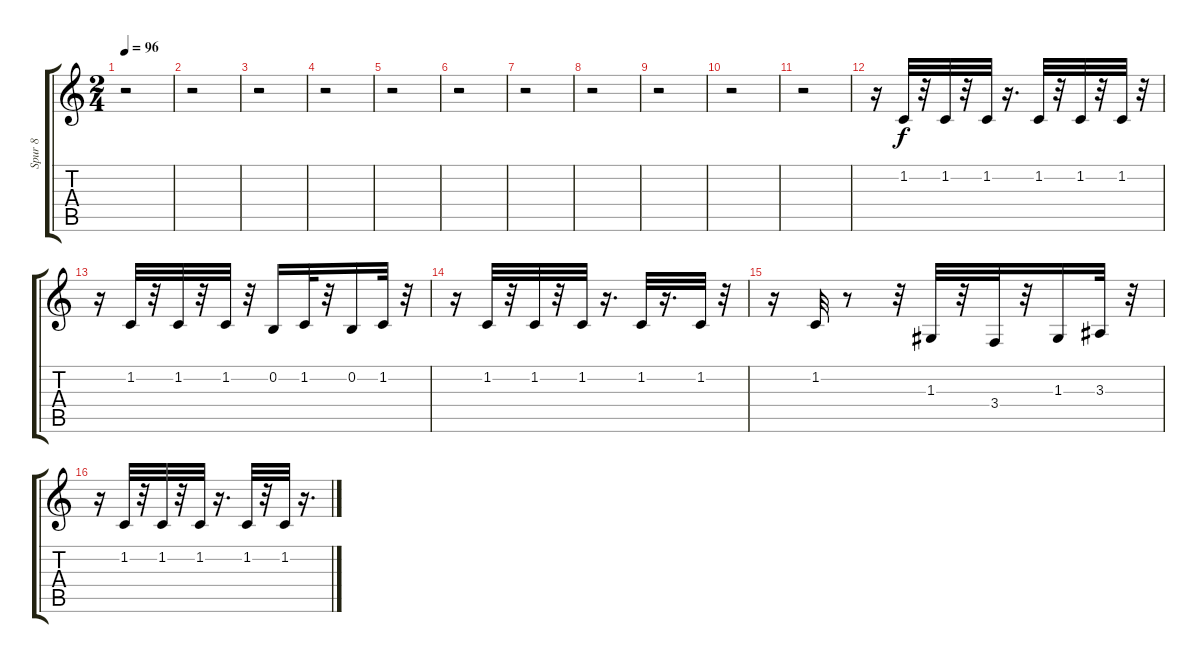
\track ("Spur 8" "Spur 8") {instrument tenorsax}
\staff {score tabs}
\tuning (E4 B3 G3 D3 A2 E2) {hide}
\ts (2 4)
\tempo 96
\clef g2
\ks c
r.2{dy f} |
r.2 |
r.2 |
r.2 |
r.2 |
r.2 |
r.2 |
r.2 |
r.2 |
r.2 |
r.2 |
r.16 1.2.32 r.32 1.2.32 r.32 1.2.32 r.16{d} 1.2.32 r.32 1.2.32 r.32 1.2.32 r.32 |
r.16 1.2.32 r.32 1.2.32 r.32 1.2.32 r.32 0.2.16 1.2.32 r.32 0.2.16 1.2.32 r.32 |
r.16 1.2.32 r.32 1.2.32 r.32 1.2.32 r.16{d} 1.2.32 r.16{d} 1.2.32 r.32 |
r.16 1.2.32 r.8 r.32 1.3.32 r.32 3.4.32 r.32 1.3.16 3.3.32 r.32 |
r.16 1.2.32 r.32 1.2.32 r.32 1.2.32 r.16{d} 1.2.32 r.32 1.2.32 r.16{d}
